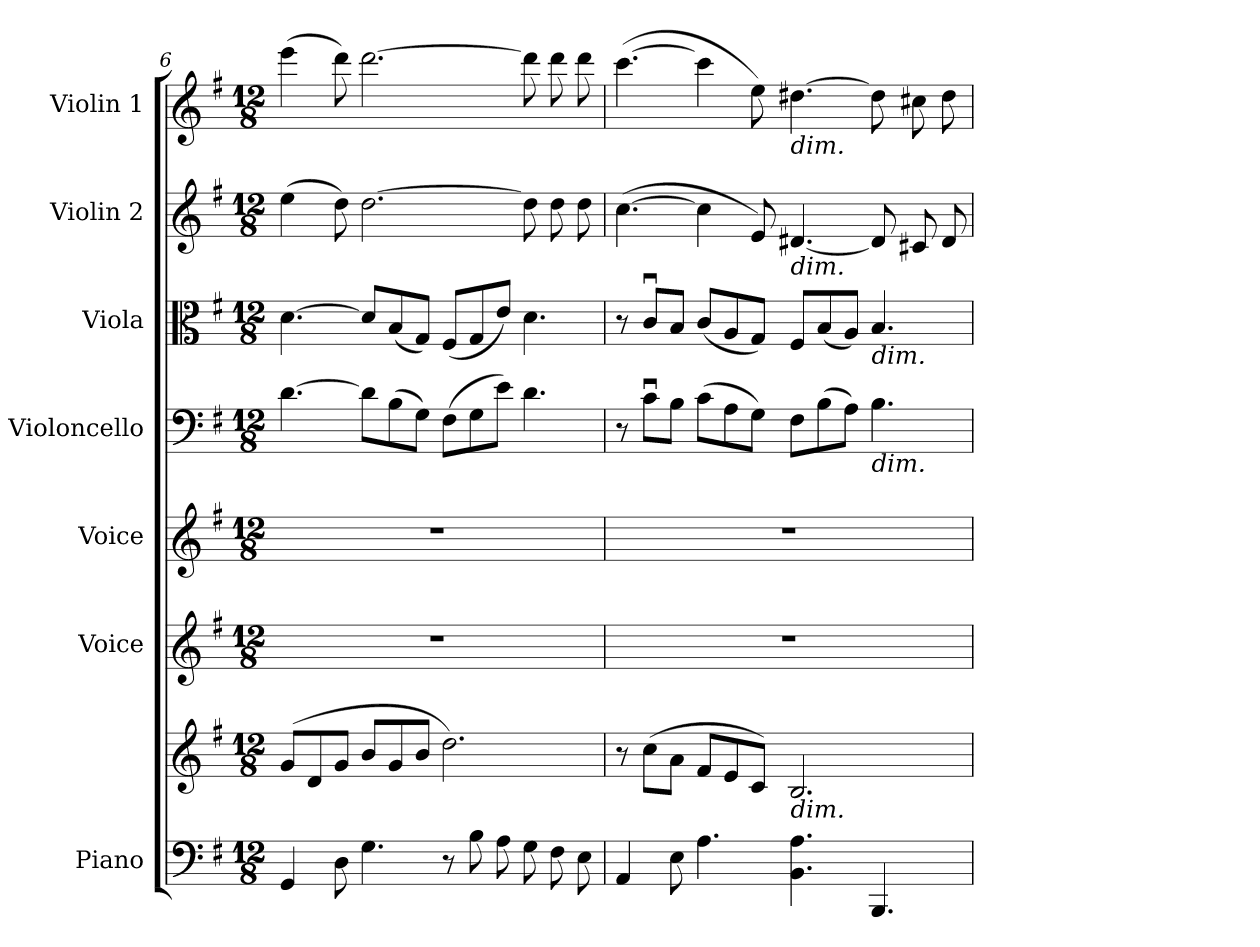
**kern	**kern	**kern	**kern	**kern	**kern	**kern	**kern
*part7	*part7	*part6	*part5	*part4	*part3	*part2	*part1
*staff8	*staff7	*staff6	*staff5	*staff4	*staff3	*staff2	*staff1
*I"Piano	*	*I"Voice	*I"Voice	*I"Violoncello	*I"Viola	*I"Violin 2	*I"Violin 1
*I'Pno.	*	*I'Voice	*I'Voice	*I'Vc.	*I'Vla.	*I'Vln.	*I'Vln.
!!LO:PB:g=z
*clefF4	*clefG2	*clefG2	*clefG2	*clefF4	*clefC3	*clefG2	*clefG2
*k[f#]	*k[f#]	*k[f#]	*k[f#]	*k[f#]	*k[f#]	*k[f#]	*k[f#]
*e:	*e:	*e:	*e:	*e:	*e:	*e:	*e:
*M12/8	*M12/8	*M12/8	*M12/8	*M12/8	*M12/8	*M12/8	*M12/8
=6	=6	=6	=6	=6	=6	=6	=6
!	!	!LO:N:vis=1	!LO:N:vis=1	!	!	!	!
4GGi/	(8gi/L	1.r	1.r	[4.di\	[4.di\	(4eei\	(4eeei\
.	8di/	.	.	.	.	.	.
8Di\L	8gi/J	.	.	.	.	8ddi\L)	8dddi\L)
4.Gi\	8bi/L	.	.	8di\L]	8di/L]	[2.ddi\	[2.dddi\
.	8gi/	.	.	(8Bi\	(8Bi/	.	.
.	8bi/J	.	.	8Gi\J)	8Gi/J)	.	.
8r	2.ddi\)	.	.	(8F#i\L	(8F#i/L	.	.
8Bi\L	.	.	.	8Gi\	8Gi/	.	.
8Ai\J	.	.	.	8ei\J)	8ei/J)	.	.
8Gi\L	.	.	.	4.di\	4.di\	8ddi\L]	8dddi\L]
8F#i\	.	.	.	.	.	8ddi\	8dddi\
8Ei\J	.	.	.	.	.	8ddi\J	8dddi\J
=7	=7	=7	=7	=7	=7	=7	=7
!	!	!LO:N:vis=1	!LO:N:vis=1	!	!	!	!
4AAi/	8r	1.r	1.r	8r	8r	([4.cci\	([4.ccci\
.	(8cci\L	.	.	8cui\L	8cui/L	.	.
8Ei\L	8ai\J	.	.	8Bi\J	8Bi/J	.	.
4.Ai\	8f#i/L	.	.	(8ci\L	(8ci/L	4cci\]	4ccci\]
.	8ei/	.	.	8Ai\	8Ai/	.	.
.	8ci/J)	.	.	8Gi\J)	8Gi/J)	8ei/L)	8eei\L)
!	!	!	!	!	!	!	!LO:TX:b:i:t=dim.
!	!	!	!	!	!	!LO:TX:b:i:t=dim.	!
!	!LO:TX:b:i:t=dim.	!	!	!	!	!	!
4.BBi\ 4.Ai	2.Bi/	.	.	8F#i\L	8F#i/L	[4.d#Xi/	[4.dd#Xi\
.	.	.	.	(8Bi\	(8Bi/	.	.
.	.	.	.	8Ai\J)	8Ai/J)	.	.
!	!	!	!	!	!LO:TX:b:i:t=dim.	!	!
!	!	!	!	!LO:TX:b:i:t=dim.	!	!	!
4.BBBi/	.	.	.	4.Bi\	4.Bi/	8d#i/L]	8dd#i\L]
.	.	.	.	.	.	8c#Xi/	8cc#Xi\
.	.	.	.	.	.	8d#i/J	8dd#i\J
=	=	=	=	=	=	=	=
*-	*-	*-	*-	*-	*-	*-	*-
